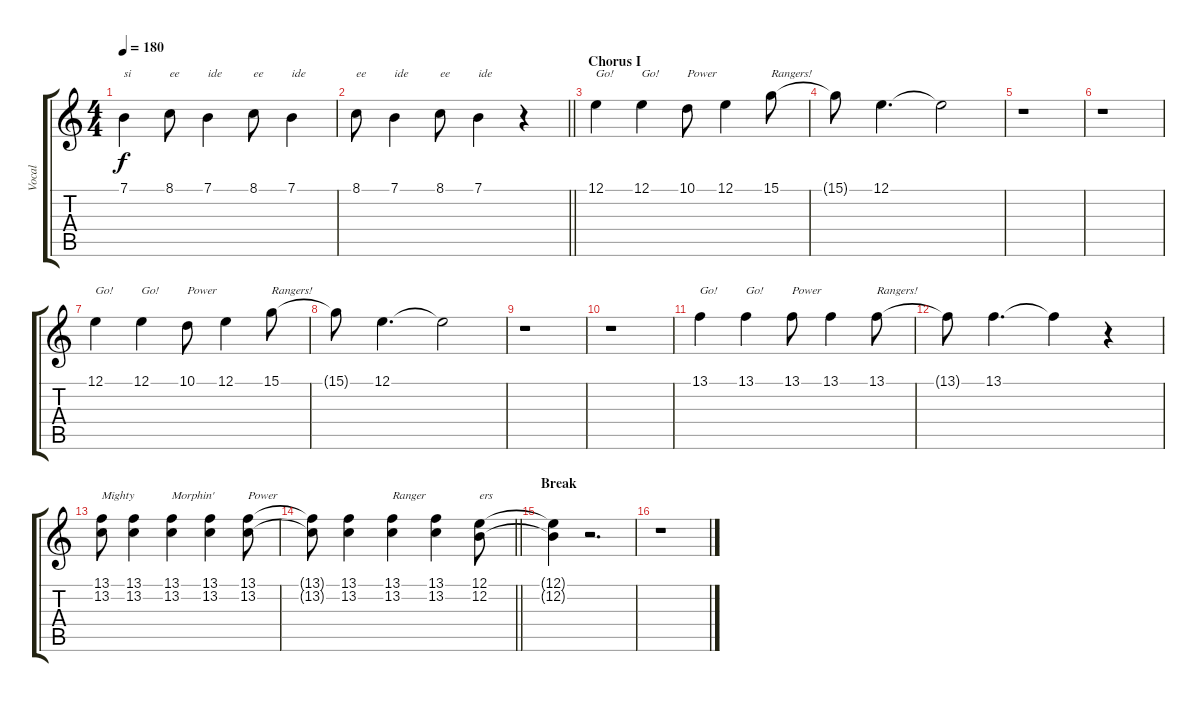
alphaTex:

\track ("Vocal" "Vocal") {instrument violin}
\staff {score tabs}
\tuning (E4 B3 G3 D3 A2 E2) {hide}
\ts (4 4)
\tempo 180
\clef g2
\ks c
7.1.4{txt "si" dy f} 8.1.8{txt "ee"} 7.1.4{txt "ide"} 8.1.8{txt "ee"} 7.1.4{txt "ide"} |
\barLineRight lightlight
8.1.8{txt "ee"} 7.1.4{txt "ide"} 8.1.8{txt "ee"} 7.1.4{txt "ide"} r.4 |
\section ("" "Chorus I")
12.1.4{txt "Go!"} 12.1.4{txt "Go!"} 10.1.8{txt "Power"} 12.1.4 15.1.8{txt "Rangers!"} |
15.1{t}.8 12.1.4{d} 12.1{t}.2 |
r.1 |
r.1 |
12.1.4{txt "Go!"} 12.1.4{txt "Go!"} 10.1.8{txt "Power"} 12.1.4 15.1.8{txt "Rangers!"} |
15.1{t}.8 12.1.4{d} 12.1{t}.2 |
r.1 |
r.1 |
13.1.4{txt "Go!"} 13.1.4{txt "Go!"} 13.1.8{txt "Power"} 13.1.4 13.1.8{txt "Rangers!"} |
13.1{t}.8 13.1.4{d} 13.1{t}.4 r.4 |
(13.1 13.2).8{txt "Mighty"} (13.1 13.2).4 (13.1 13.2).4{txt "Morphin'"} (13.1 13.2).4 (13.1 13.2).8{txt "Power"} |
\barLineRight lightlight
(13.1{t} 13.2{t}).8 (13.1 13.2).4 (13.1 13.2).4{txt "Ranger"} (13.1 13.2).4 (12.1 12.2).8{txt "ers"} |
\section ("" "Break")
(12.1{t} 12.2{t}).4 r.2{d} |
r.1
